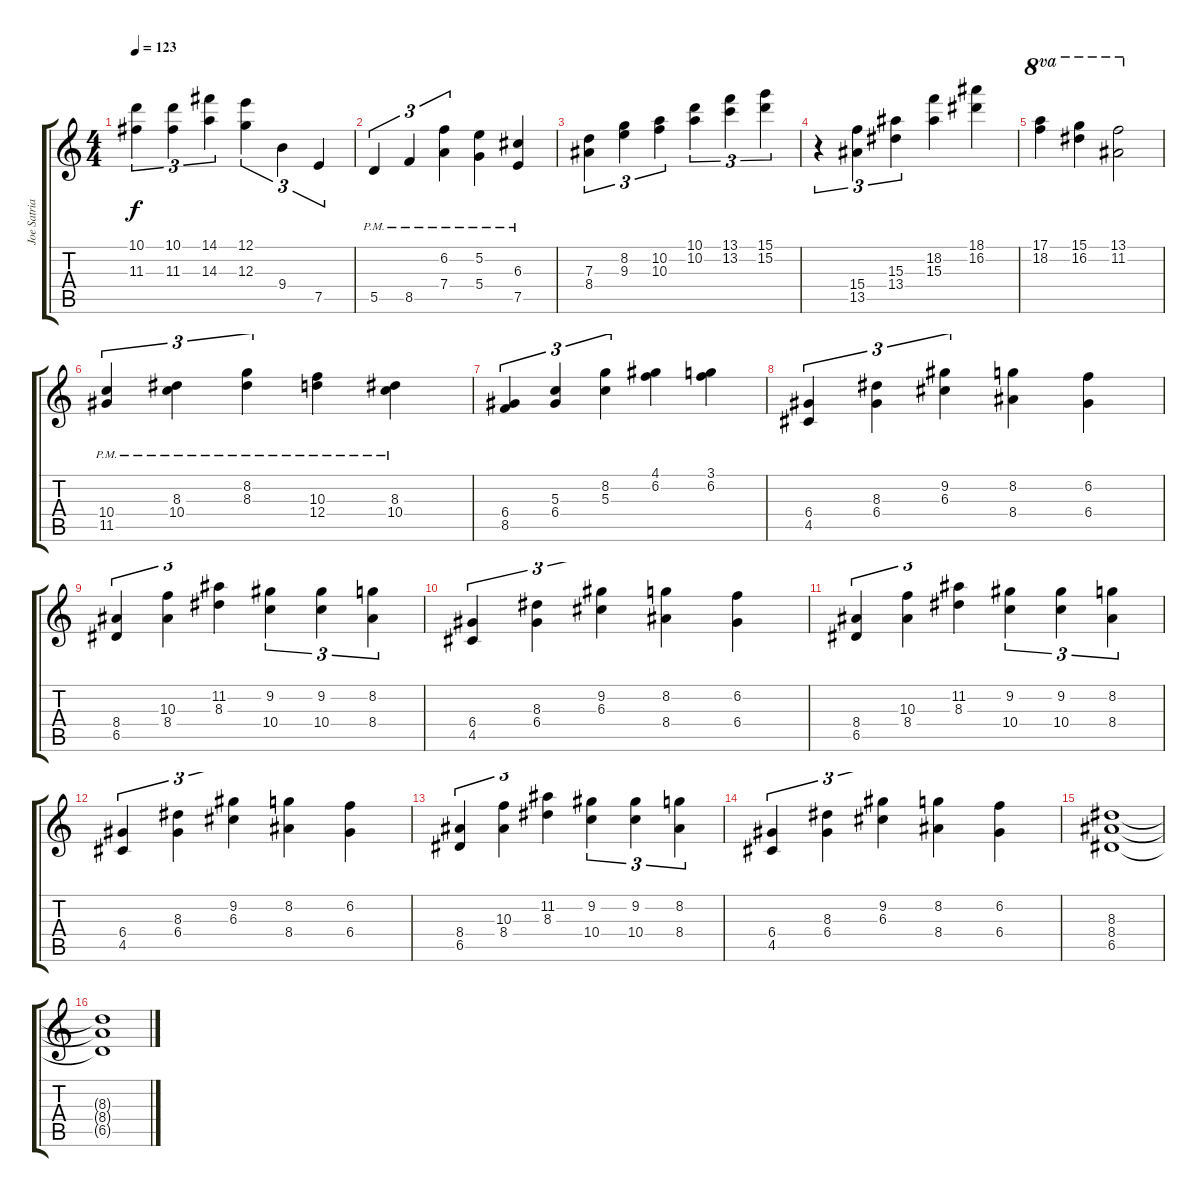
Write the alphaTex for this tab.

\track ("Joe Satriani (Clean)" "Joe Satria") {instrument electricguitarclean}
\staff {score tabs}
\tuning (E4 B3 G3 D3 A2 E2) {hide}
\ts (4 4)
\tempo 123
\clef g2
\ks c
(10.1 11.3).4{tu (3 2) dy f} (10.1 11.3).4{tu (3 2)} (14.1 14.3).4{tu (3 2)} (12.1 12.3).4{tu (3 2)} 9.4.4{tu (3 2)} 7.5.4{tu (3 2)} |
5.5{pm}.4{tu (3 2)} 8.5{pm}.4{tu (3 2)} (6.2{pm} 7.4{pm}).4{tu (3 2)} (5.2{pm} 5.4{pm}).4 (6.3{pm} 7.5{pm}).4 |
(7.3 8.4).4{tu (3 2)} (8.2 9.3).4{tu (3 2)} (10.2 10.3).4{tu (3 2)} (10.1 10.2).4{tu (3 2)} (13.1 13.2).4{tu (3 2)} (15.1 15.2).4{tu (3 2)} |
r.4{tu (3 2)} (15.4 13.5).4{tu (3 2)} (15.3 13.4).4{tu (3 2)} (18.2 15.3).4 (18.1 16.2).4 |
(17.1 18.2).4{ot 8va} (15.1 16.2).4{ot 8va} (13.1 11.2).2{ot 8va} |
(10.4{pm} 11.5{pm}).4{tu (3 2)} (8.3{pm} 10.4{pm}).4{tu (3 2)} (8.2{pm} 8.3{pm}).4{tu (3 2)} (10.3{pm} 12.4{pm}).4 (8.3{pm} 10.4{pm}).4 |
(6.4 8.5).4{tu (3 2)} (5.3 6.4).4{tu (3 2)} (8.2 5.3).4{tu (3 2)} (4.1 6.2).4 (3.1 6.2).4 |
(6.4 4.5).4{tu (3 2)} (8.3 6.4).4{tu (3 2)} (9.2 6.3).4{tu (3 2)} (8.2 8.4).4 (6.2 6.4).4 |
(8.4 6.5).4{tu (3 2)} (10.3 8.4).4{tu (3 2)} (11.2 8.3).4{tu (3 2)} (9.2 10.4).4{tu (3 2)} (9.2 10.4).4{tu (3 2)} (8.2 8.4).4{tu (3 2)} |
(6.4 4.5).4{tu (3 2)} (8.3 6.4).4{tu (3 2)} (9.2 6.3).4{tu (3 2)} (8.2 8.4).4 (6.2 6.4).4 |
(8.4 6.5).4{tu (3 2)} (10.3 8.4).4{tu (3 2)} (11.2 8.3).4{tu (3 2)} (9.2 10.4).4{tu (3 2)} (9.2 10.4).4{tu (3 2)} (8.2 8.4).4{tu (3 2)} |
(6.4 4.5).4{tu (3 2)} (8.3 6.4).4{tu (3 2)} (9.2 6.3).4{tu (3 2)} (8.2 8.4).4 (6.2 6.4).4 |
(8.4 6.5).4{tu (3 2)} (10.3 8.4).4{tu (3 2)} (11.2 8.3).4{tu (3 2)} (9.2 10.4).4{tu (3 2)} (9.2 10.4).4{tu (3 2)} (8.2 8.4).4{tu (3 2)} |
(6.4 4.5).4{tu (3 2)} (8.3 6.4).4{tu (3 2)} (9.2 6.3).4{tu (3 2)} (8.2 8.4).4 (6.2 6.4).4 |
(8.3 8.4 6.5).1 |
(8.3{t} 8.4{t} 6.5{t}).1
